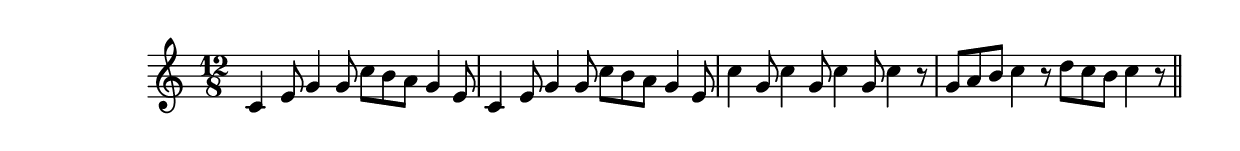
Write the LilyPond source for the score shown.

\version "2.14.0"
%{\header {
  title = "Pat-a-Cake"
  composer = "Froebel"
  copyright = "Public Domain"
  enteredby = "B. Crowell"
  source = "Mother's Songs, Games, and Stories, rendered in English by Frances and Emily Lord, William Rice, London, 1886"
}%}
\score{{\key c \major
\time 12/8
%{\tempo 4=100
%}\relative c' {
  c4 e8 g4 g8 c8 b a g4 e8 | c4 e8 g4 g8  c8 b a g4 e8 |
  c'4 g8 c4 g8 c4 g8 c4 r8 | g8 a b c4 r8 d8 c b c4 r8 
  \bar "||"
}
}}